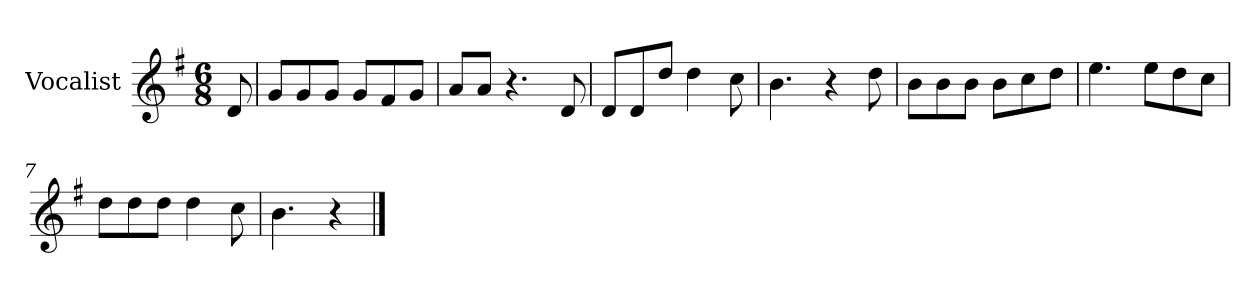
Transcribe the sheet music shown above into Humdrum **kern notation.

**kern
*part1
*staff1
*I"Vocalist
*k[f#]
*G:
*M6/8
=
8d
=1
8gL
8g
8gJ
8gL
8f#
8gJ
=2
8aL
8aJ
4.r
8d
=3
8dL
8d
8ddJ
4dd
8cc
=4
4.b
4r
8dd
=5
8bL
8b
8bJ
8bL
8cc
8ddJ
=6
4.ee
8eeL
8dd
8ccJ
=7
8ddL
8dd
8ddJ
4dd
8cc
=8
4.b
4r
==
*-
